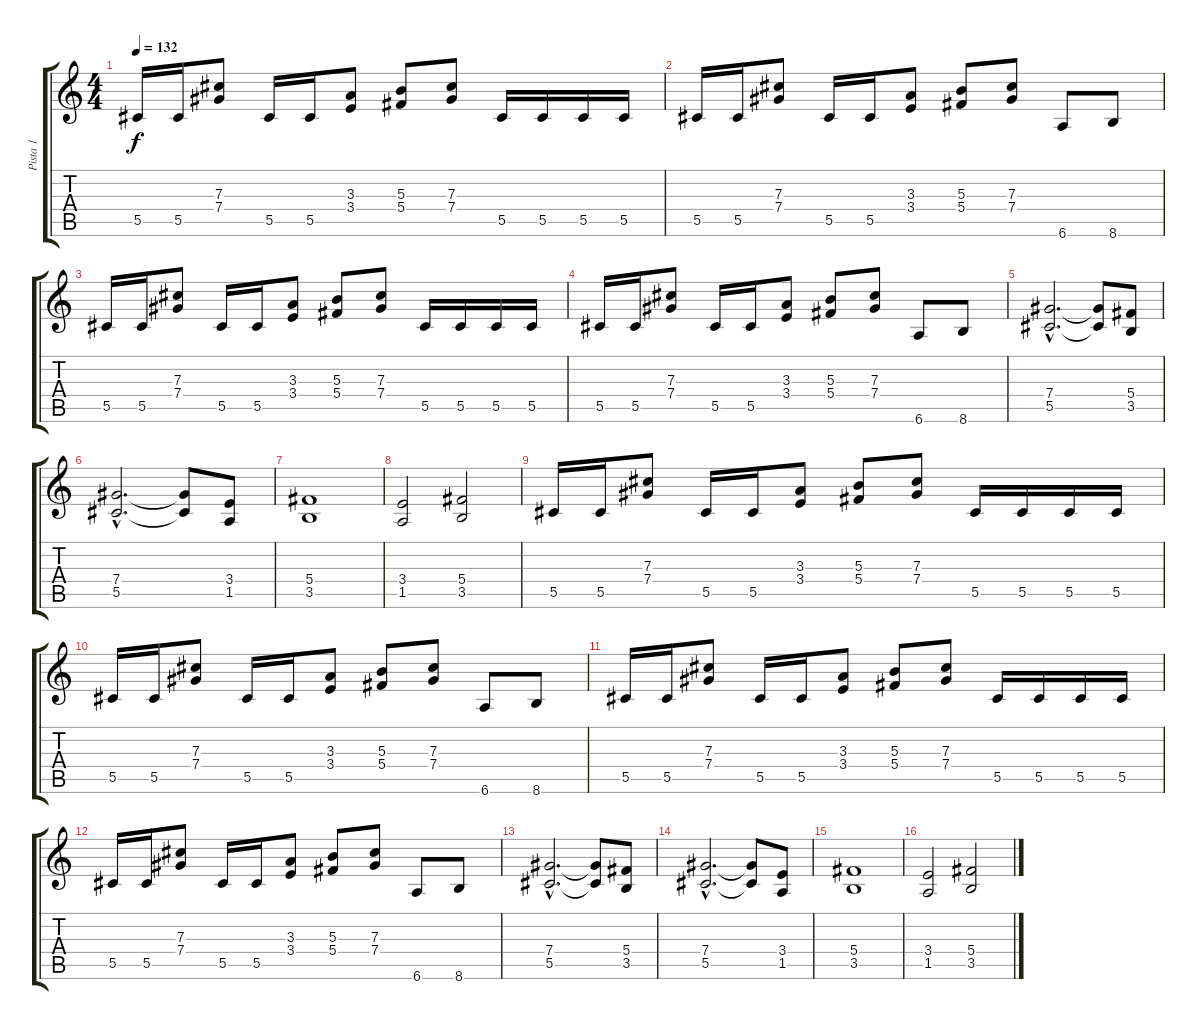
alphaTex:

\track ("Pista 1" "Pista 1") {instrument distortionguitar}
\staff {score tabs}
\tuning (Eb4 Bb3 Gb3 Db3 Ab2 Eb2) {hide}
\ts (4 4)
\tempo 132
\clef g2
\ks c
5.5.16{dy f} 5.5.16 (7.3 7.4).8 5.5.16 5.5.16 (3.3 3.4).8 (5.3 5.4).8 (7.3 7.4).8 5.5.16 5.5.16 5.5.16 5.5.16 |
5.5.16 5.5.16 (7.3 7.4).8 5.5.16 5.5.16 (3.3 3.4).8 (5.3 5.4).8 (7.3 7.4).8 6.6.8 8.6.8 |
5.5.16 5.5.16 (7.3 7.4).8 5.5.16 5.5.16 (3.3 3.4).8 (5.3 5.4).8 (7.3 7.4).8 5.5.16 5.5.16 5.5.16 5.5.16 |
5.5.16 5.5.16 (7.3 7.4).8 5.5.16 5.5.16 (3.3 3.4).8 (5.3 5.4).8 (7.3 7.4).8 6.6.8 8.6.8 |
(7.4{hac} 5.5{hac}).2{d} (7.4{t} 5.5{t}).8 (5.4 3.5).8 |
(7.4{hac} 5.5{hac}).2{d} (7.4{t} 5.5{t}).8 (3.4 1.5).8 |
(5.4 3.5).1 |
(3.4 1.5).2 (5.4 3.5).2 |
5.5.16 5.5.16 (7.3 7.4).8 5.5.16 5.5.16 (3.3 3.4).8 (5.3 5.4).8 (7.3 7.4).8 5.5.16 5.5.16 5.5.16 5.5.16 |
5.5.16 5.5.16 (7.3 7.4).8 5.5.16 5.5.16 (3.3 3.4).8 (5.3 5.4).8 (7.3 7.4).8 6.6.8 8.6.8 |
5.5.16 5.5.16 (7.3 7.4).8 5.5.16 5.5.16 (3.3 3.4).8 (5.3 5.4).8 (7.3 7.4).8 5.5.16 5.5.16 5.5.16 5.5.16 |
5.5.16 5.5.16 (7.3 7.4).8 5.5.16 5.5.16 (3.3 3.4).8 (5.3 5.4).8 (7.3 7.4).8 6.6.8 8.6.8 |
(7.4{hac} 5.5{hac}).2{d} (7.4{t} 5.5{t}).8 (5.4 3.5).8 |
(7.4{hac} 5.5{hac}).2{d} (7.4{t} 5.5{t}).8 (3.4 1.5).8 |
(5.4 3.5).1 |
(3.4 1.5).2 (5.4 3.5).2
